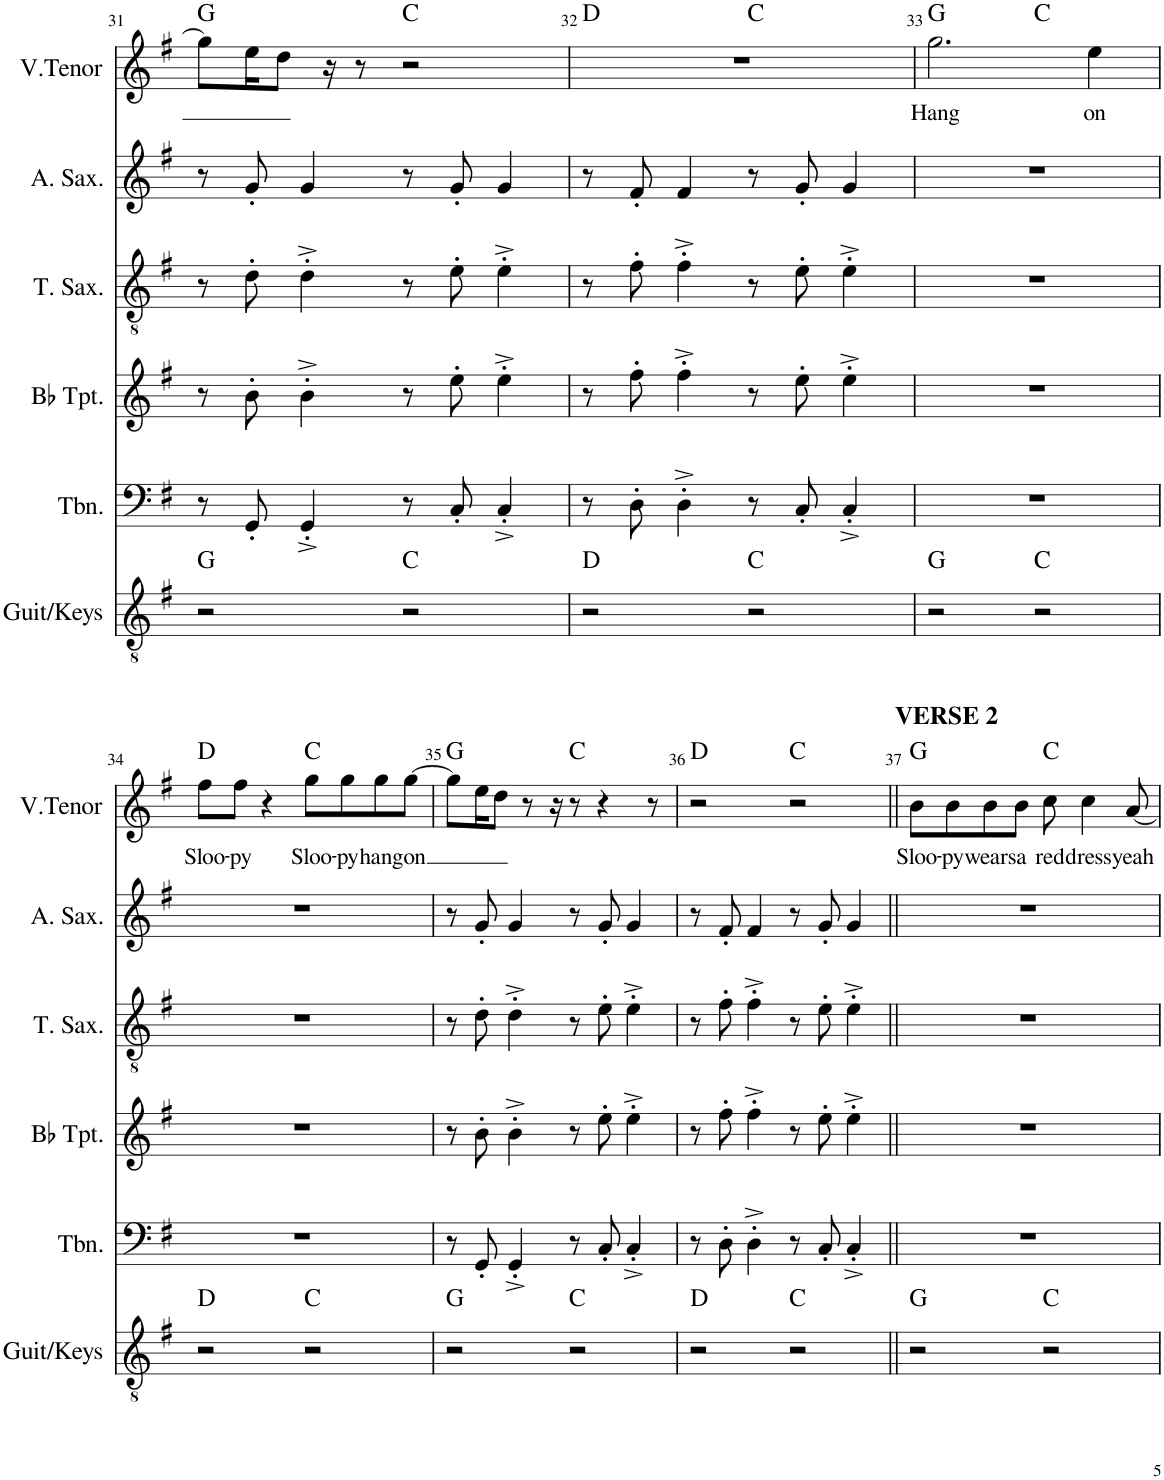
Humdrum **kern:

**kern	**harte	**kern	**kern	**kern	**kern	**kern	**text	**harte
*part6	*part6	*part5	*part4	*part3	*part2	*part1	*part1	*part1
*staff6	*	*staff5	*staff4	*staff3	*staff2	*staff1	*staff1	*
*I"Guit/Keys	*	*I"Trombone	*I"Bb Trumpet	*I"Tenor Saxophone	*I"Alto Saxophone	*I"V. Tenor	*	*
*I'Guit/Keys	*	*I'Tbn.	*I'Bb Tpt.	*I'T. Sax.	*I'A. Sax.	*I'V.Tenor	*	*
!!LO:PB:g=z
*clefGv2	*	*clefF4	*clefG2	*clefGv2	*clefG2	*clefG2	*	*
*	*	*	*ITrd1c2	*ITrd8c14	*ITrd5c9	*	*	*
*k[f#]	*	*k[f#]	*k[f#]	*k[f#]	*k[f#]	*k[f#]	*	*
*M4/4	*	*M4/4	*M4/4	*M4/4	*M4/4	*M4/4	*	*
=31	=31	=31	=31	=31	=31	=31	=31	=31
2r	G:maj	8r	8r	8r	8r	8gg\L]	.	G:maj
.	.	8GG'/	8b'\	8d'\	8g'/	16ee\K	.	.
.	.	.	.	.	.	8dd\J	.	.
.	.	4GG'^/	4b'^\	4d'^\	4g/	.	.	.
.	.	.	.	.	.	16r	.	.
.	.	.	.	.	.	8r	.	.
2r	C:maj	8r	8r	8r	8r	2r	.	C:maj
.	.	8C'/	8ee'\	8e'\	8g'/	.	.	.
.	.	4C'^/	4ee'^\	4e'^\	4g/	.	.	.
=32	=32	=32	=32	=32	=32	=32	=32	=32
*	*	*	*	*	*	*^	*	*
2r	D:maj	8r	8r	8r	8r	1r	2ryy	.	D:maj
.	.	8D'\	8ff#'\	8f#'\	8f#'/	.	.	.	.
.	.	4D'^\	4ff#'^\	4f#'^\	4f#/	.	.	.	.
2r	C:maj	8r	8r	8r	8r	.	2ryy	.	C:maj
.	.	8C'/	8ee'\	8e'\	8g'/	.	.	.	.
.	.	4C'^/	4ee'^\	4e'^\	4g/	.	.	.	.
=33	=33	=33	=33	=33	=33	=33	=33	=33	=33
!	!	!	!	!	!	!	!	!LO:LY:b	!
2r	G:maj	1r	1r	1r	1r	2.gg\	2ryy	Hang	G:maj
2r	C:maj	.	.	.	.	.	2ryy	.	C:maj
!	!	!	!	!	!	!	!	!LO:LY:b	!
.	.	.	.	.	.	4ee\	.	on	.
!!LO:LB:g=z
=34	=34	=34	=34	=34	=34	=34	=34	=34	=34
!	!	!	!	!	!	!	!	!LO:LY:b	!
*	*	*	*	*	*	*v	*v	*	*
2r	D:maj	1r	1r	1r	1r	8ff#\L	Sloo-	D:maj
!	!	!	!	!	!	!	!LO:LY:b	!
.	.	.	.	.	.	8ff#\J	-py	.
.	.	.	.	.	.	4r	.	.
!	!	!	!	!	!	!	!LO:LY:b	!
2r	C:maj	.	.	.	.	8gg\L	Sloo-	C:maj
!	!	!	!	!	!	!	!LO:LY:b	!
.	.	.	.	.	.	8gg\	-py	.
!	!	!	!	!	!	!	!LO:LY:b	!
.	.	.	.	.	.	8gg\	hang	.
!	!	!	!	!	!	!	!LO:LY:b	!
.	.	.	.	.	.	[8gg\J	on	.
=35	=35	=35	=35	=35	=35	=35	=35	=35
2r	G:maj	8r	8r	8r	8r	8gg\L]	.	G:maj
.	.	8GG'/	8b'\	8d'\	8g'/	16ee\K	.	.
.	.	.	.	.	.	8dd\J	.	.
.	.	4GG'^/	4b'^\	4d'^\	4g/	.	.	.
.	.	.	.	.	.	8r	.	.
.	.	.	.	.	.	16r	.	.
2r	C:maj	8r	8r	8r	8r	8r	.	C:maj
.	.	8C'/	8ee'\	8e'\	8g'/	4r	.	.
.	.	4C'^/	4ee'^\	4e'^\	4g/	.	.	.
.	.	.	.	.	.	8r	.	.
=36	=36	=36	=36	=36	=36	=36	=36	=36
2r	D:maj	8r	8r	8r	8r	2r	.	D:maj
.	.	8D'\	8ff#'\	8f#'\	8f#'/	.	.	.
.	.	4D'^\	4ff#'^\	4f#'^\	4f#/	.	.	.
2r	C:maj	8r	8r	8r	8r	2r	.	C:maj
.	.	8C'/	8ee'\	8e'\	8g'/	.	.	.
.	.	4C'^/	4ee'^\	4e'^\	4g/	.	.	.
=37||	=37||	=37||	=37||	=37||	=37||	=37||	=37||	=37||
!	!	!	!	!	!	!LO:TX:a:B:t=VERSE 2	!	!
!	!	!	!	!	!	!	!LO:LY:b	!
2r	G:maj	1r	1r	1r	1r	8b\L	Sloo-	G:maj
!	!	!	!	!	!	!	!LO:LY:b	!
.	.	.	.	.	.	8b\	-py	.
!	!	!	!	!	!	!	!LO:LY:b	!
.	.	.	.	.	.	8b\	wears	.
!	!	!	!	!	!	!	!LO:LY:b	!
.	.	.	.	.	.	8b\J	a	.
!	!	!	!	!	!	!	!LO:LY:b	!
2r	C:maj	.	.	.	.	8cc\	red	C:maj
!	!	!	!	!	!	!	!LO:LY:b	!
.	.	.	.	.	.	4cc\	dress	.
!	!	!	!	!	!	!	!LO:LY:b	!
.	.	.	.	.	.	[8a/	yeah	.
=	=	=	=	=	=	=	=	=
*-	*-	*-	*-	*-	*-	*-	*-	*-
